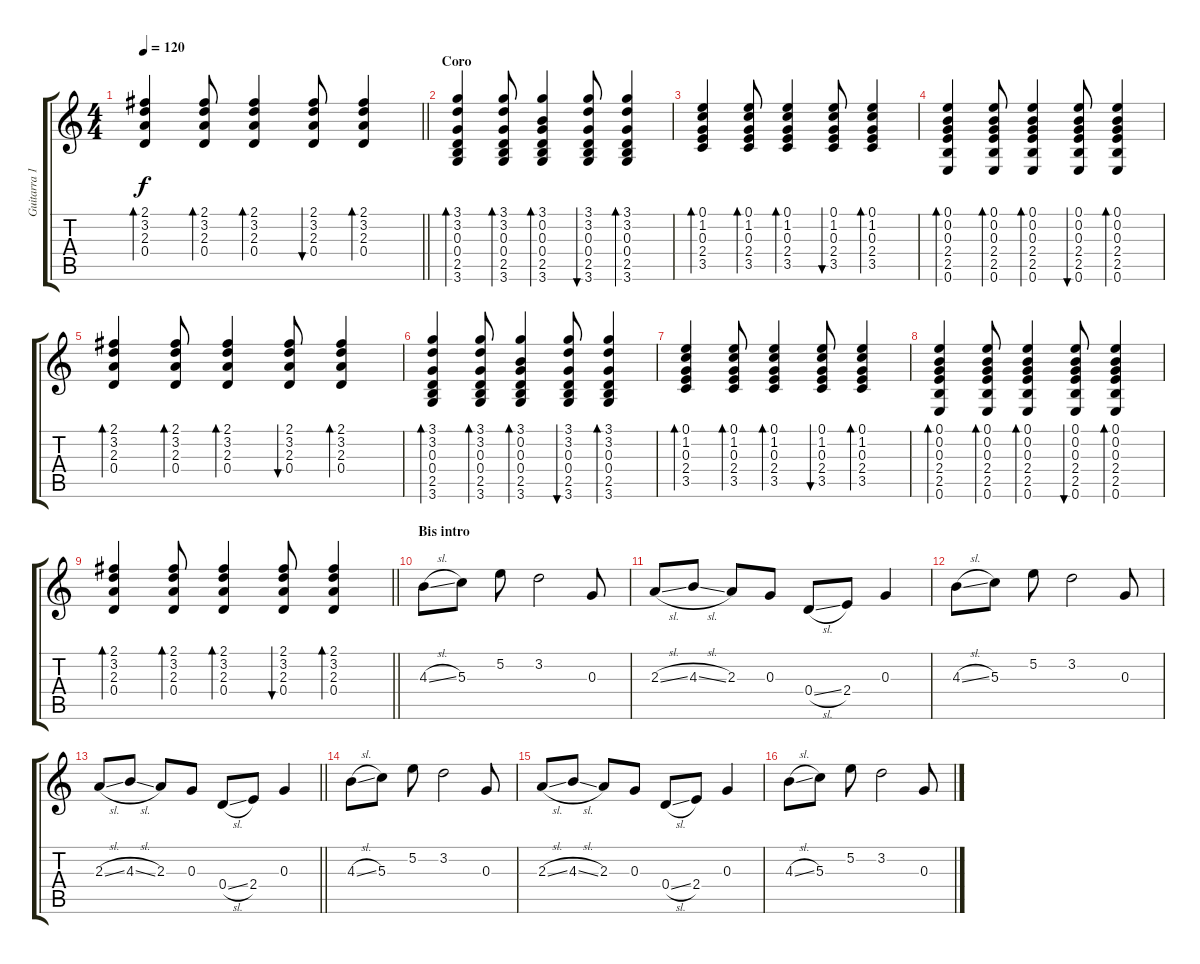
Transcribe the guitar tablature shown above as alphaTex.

\track ("Guitarra 1(requinto)" "Guitarra 1") {instrument acousticguitarsteel}
\staff {score tabs}
\tuning (E4 B3 G3 D3 A2 E2) {hide}
\ts (4 4)
\tempo 120
\clef g2
\barLineRight lightlight
\ks c
(2.1 3.2 2.3 0.4).4{bd 30 dy f} (2.1 3.2 2.3 0.4).8{bd 30} (2.1 3.2 2.3 0.4).4{bd 30} (2.1 3.2 2.3 0.4).8{bu 30} (2.1 3.2 2.3 0.4).4{bd 30} |
\section ("" "Coro")
(3.1 3.2 0.3 0.4 2.5 3.6).4{bd 30} (3.1 3.2 0.3 0.4 2.5 3.6).8{bd 30} (3.1 0.2 0.3 0.4 2.5 3.6).4{bd 30} (3.1 3.2 0.3 0.4 2.5 3.6).8{bu 30} (3.1 3.2 0.3 0.4 2.5 3.6).4{bd 30} |
(0.1 1.2 0.3 2.4 3.5).4{bd 30} (0.1 1.2 0.3 2.4 3.5).8{bd 30} (0.1 1.2 0.3 2.4 3.5).4{bd 30} (0.1 1.2 0.3 2.4 3.5).8{bu 30} (0.1 1.2 0.3 2.4 3.5).4{bd 30} |
(0.1 0.2 0.3 2.4 2.5 0.6).4{bd 30} (0.1 0.2 0.3 2.4 2.5 0.6).8{bd 30} (0.1 0.2 0.3 2.4 2.5 0.6).4{bd 30} (0.1 0.2 0.3 2.4 2.5 0.6).8{bu 30} (0.1 0.2 0.3 2.4 2.5 0.6).4{bd 30} |
(2.1 3.2 2.3 0.4).4{bd 30} (2.1 3.2 2.3 0.4).8{bd 30} (2.1 3.2 2.3 0.4).4{bd 30} (2.1 3.2 2.3 0.4).8{bu 30} (2.1 3.2 2.3 0.4).4{bd 30} |
(3.1 3.2 0.3 0.4 2.5 3.6).4{bd 30} (3.1 3.2 0.3 0.4 2.5 3.6).8{bd 30} (3.1 0.2 0.3 0.4 2.5 3.6).4{bd 30} (3.1 3.2 0.3 0.4 2.5 3.6).8{bu 30} (3.1 3.2 0.3 0.4 2.5 3.6).4{bd 30} |
(0.1 1.2 0.3 2.4 3.5).4{bd 30} (0.1 1.2 0.3 2.4 3.5).8{bd 30} (0.1 1.2 0.3 2.4 3.5).4{bd 30} (0.1 1.2 0.3 2.4 3.5).8{bu 30} (0.1 1.2 0.3 2.4 3.5).4{bd 30} |
(0.1 0.2 0.3 2.4 2.5 0.6).4{bd 30} (0.1 0.2 0.3 2.4 2.5 0.6).8{bd 30} (0.1 0.2 0.3 2.4 2.5 0.6).4{bd 30} (0.1 0.2 0.3 2.4 2.5 0.6).8{bu 30} (0.1 0.2 0.3 2.4 2.5 0.6).4{bd 30} |
\barLineRight lightlight
(2.1 3.2 2.3 0.4).4{bd 30} (2.1 3.2 2.3 0.4).8{bd 30} (2.1 3.2 2.3 0.4).4{bd 30} (2.1 3.2 2.3 0.4).8{bu 30} (2.1 3.2 2.3 0.4).4{bd 30} |
\section ("" "Bis intro")
4.3{sl}.8{volume 10} 5.3.8 5.2.8 3.2.2 0.3.8 |
2.3{sl}.8 4.3{sl}.8 2.3.8 0.3.8 0.4{sl}.8 2.4.8 0.3.4 |
4.3{sl}.8 5.3.8 5.2.8 3.2.2 0.3.8 |
\barLineRight lightlight
2.3{sl}.8 4.3{sl}.8 2.3.8 0.3.8 0.4{sl}.8 2.4.8 0.3.4 |
4.3{sl}.8 5.3.8 5.2.8 3.2.2 0.3.8 |
2.3{sl}.8 4.3{sl}.8 2.3.8 0.3.8 0.4{sl}.8 2.4.8 0.3.4 |
4.3{sl}.8 5.3.8 5.2.8 3.2.2 0.3.8
